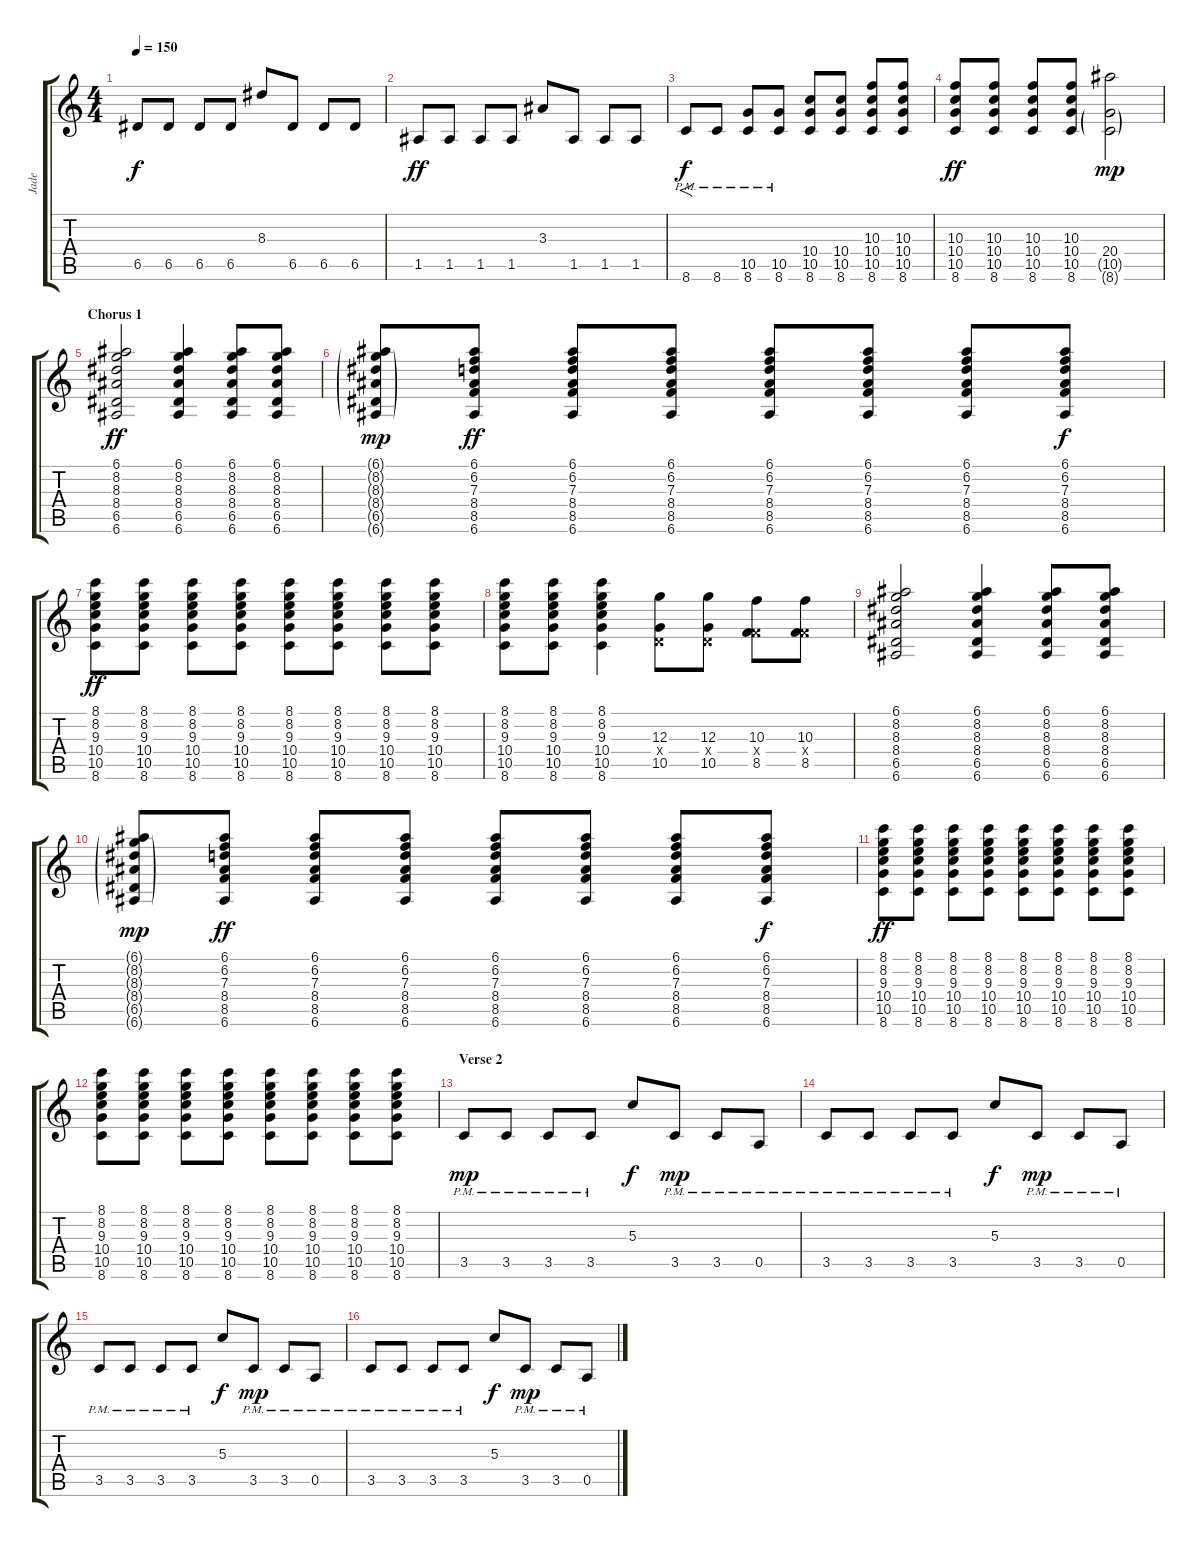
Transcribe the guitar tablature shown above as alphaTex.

\track ("Jade" "Jade") {instrument distortionguitar}
\staff {score tabs}
\tuning (E4 B3 G3 D3 A2 E2) {hide}
\ts (4 4)
\tempo 150
\clef g2
\ks c
6.5.8{dy f} 6.5.8 6.5.8 6.5.8 8.3.8 6.5.8 6.5.8 6.5.8 |
1.5.8{dy ff} 1.5.8 1.5.8 1.5.8 3.3.8 1.5.8 1.5.8 1.5.8 |
8.6{pm}.8{f dy f instrument overdrivenguitar} 8.6{pm}.8 (10.5 8.6{pm}).8 (10.5 8.6{pm}).8 (10.4 10.5 8.6).8 (10.4 10.5 8.6).8 (10.3 10.4 10.5 8.6).8 (10.3 10.4 10.5 8.6).8 |
(10.3 10.4 10.5 8.6).8{dy ff} (10.3 10.4 10.5 8.6).8 (10.3 10.4 10.5 8.6).8 (10.3 10.4 10.5 8.6).8 (20.4 10.5{g} 8.6{g}).2{dy mp} |
\section ("" "Chorus 1")
(6.1 8.2 8.3 8.4 6.5 6.6).2{dy ff} (6.1 8.2 8.3 8.4 6.5 6.6).4 (6.1 8.2 8.3 8.4 6.5 6.6).8 (6.1 8.2 8.3 8.4 6.5 6.6).8 |
(6.1{g} 8.2{g} 8.3{g} 8.4{g} 6.5{g} 6.6{g}).8{dy mp} (6.1 6.2 7.3 8.4 8.5 6.6).8{dy ff} (6.1 6.2 7.3 8.4 8.5 6.6).8 (6.1 6.2 7.3 8.4 8.5 6.6).8 (6.1 6.2 7.3 8.4 8.5 6.6).8 (6.1 6.2 7.3 8.4 8.5 6.6).8 (6.1 6.2 7.3 8.4 8.5 6.6).8 (6.1 6.2 7.3 8.4 8.5 6.6).8{dy f} |
(8.1 8.2 9.3 10.4 10.5 8.6).8{dy ff} (8.1 8.2 9.3 10.4 10.5 8.6).8 (8.1 8.2 9.3 10.4 10.5 8.6).8 (8.1 8.2 9.3 10.4 10.5 8.6).8 (8.1 8.2 9.3 10.4 10.5 8.6).8 (8.1 8.2 9.3 10.4 10.5 8.6).8 (8.1 8.2 9.3 10.4 10.5 8.6).8 (8.1 8.2 9.3 10.4 10.5 8.6).8 |
(8.1 8.2 9.3 10.4 10.5 8.6).8 (8.1 8.2 9.3 10.4 10.5 8.6).8 (8.1 8.2 9.3 10.4 10.5 8.6).4 (12.3 0.4{x} 10.5).8 (12.3 0.4{x} 10.5).8 (10.3 3.4{x} 8.5).8 (10.3 3.4{x} 8.5).8 |
(6.1 8.2 8.3 8.4 6.5 6.6).2 (6.1 8.2 8.3 8.4 6.5 6.6).4 (6.1 8.2 8.3 8.4 6.5 6.6).8 (6.1 8.2 8.3 8.4 6.5 6.6).8 |
(6.1{g} 8.2{g} 8.3{g} 8.4{g} 6.5{g} 6.6{g}).8{dy mp} (6.1 6.2 7.3 8.4 8.5 6.6).8{dy ff} (6.1 6.2 7.3 8.4 8.5 6.6).8 (6.1 6.2 7.3 8.4 8.5 6.6).8 (6.1 6.2 7.3 8.4 8.5 6.6).8 (6.1 6.2 7.3 8.4 8.5 6.6).8 (6.1 6.2 7.3 8.4 8.5 6.6).8 (6.1 6.2 7.3 8.4 8.5 6.6).8{dy f} |
(8.1 8.2 9.3 10.4 10.5 8.6).8{dy ff} (8.1 8.2 9.3 10.4 10.5 8.6).8 (8.1 8.2 9.3 10.4 10.5 8.6).8 (8.1 8.2 9.3 10.4 10.5 8.6).8 (8.1 8.2 9.3 10.4 10.5 8.6).8 (8.1 8.2 9.3 10.4 10.5 8.6).8 (8.1 8.2 9.3 10.4 10.5 8.6).8 (8.1 8.2 9.3 10.4 10.5 8.6).8 |
(8.1 8.2 9.3 10.4 10.5 8.6).8 (8.1 8.2 9.3 10.4 10.5 8.6).8 (8.1 8.2 9.3 10.4 10.5 8.6).8 (8.1 8.2 9.3 10.4 10.5 8.6).8 (8.1 8.2 9.3 10.4 10.5 8.6).8 (8.1 8.2 9.3 10.4 10.5 8.6).8 (8.1 8.2 9.3 10.4 10.5 8.6).8 (8.1 8.2 9.3 10.4 10.5 8.6).8 |
\section ("" "Verse 2")
3.5{pm}.8{dy mp} 3.5{pm}.8 3.5{pm}.8 3.5{pm}.8 5.3.8{dy f} 3.5{pm}.8{dy mp} 3.5{pm}.8 0.5{pm}.8 |
3.5{pm}.8 3.5{pm}.8 3.5{pm}.8 3.5{pm}.8 5.3.8{dy f} 3.5{pm}.8{dy mp} 3.5{pm}.8 0.5{pm}.8 |
3.5{pm}.8 3.5{pm}.8 3.5{pm}.8 3.5{pm}.8 5.3.8{dy f} 3.5{pm}.8{dy mp} 3.5{pm}.8 0.5{pm}.8 |
3.5{pm}.8 3.5{pm}.8 3.5{pm}.8 3.5{pm}.8 5.3.8{dy f} 3.5{pm}.8{dy mp} 3.5{pm}.8 0.5{pm}.8
